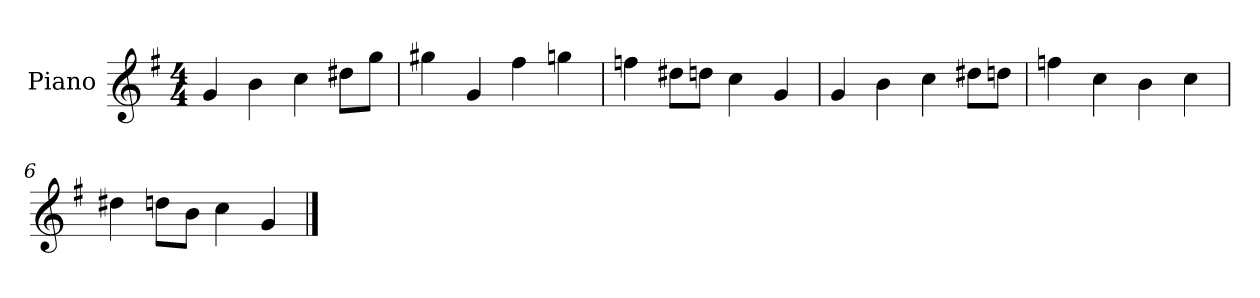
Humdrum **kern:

**kern
*part1
*staff1
*I"Piano
*I'P-no
*clefG2
*k[f#]
*M4/4
*MM90
=1
4g/
4b\
4cc\
8dd#X\L
8gg\J
=2
4gg#X\
4g/
4ff#\
4ggn\
=3
4ffn\
8dd#X\L
8ddn\J
4cc\
4g/
=4
4g/
4b\
4cc\
8dd#X\L
8ddn\J
=5
4ffn\
4cc\
4b\
4cc\
=6
4dd#X\
8ddn\L
8b\J
4cc\
4g/
==
*-
